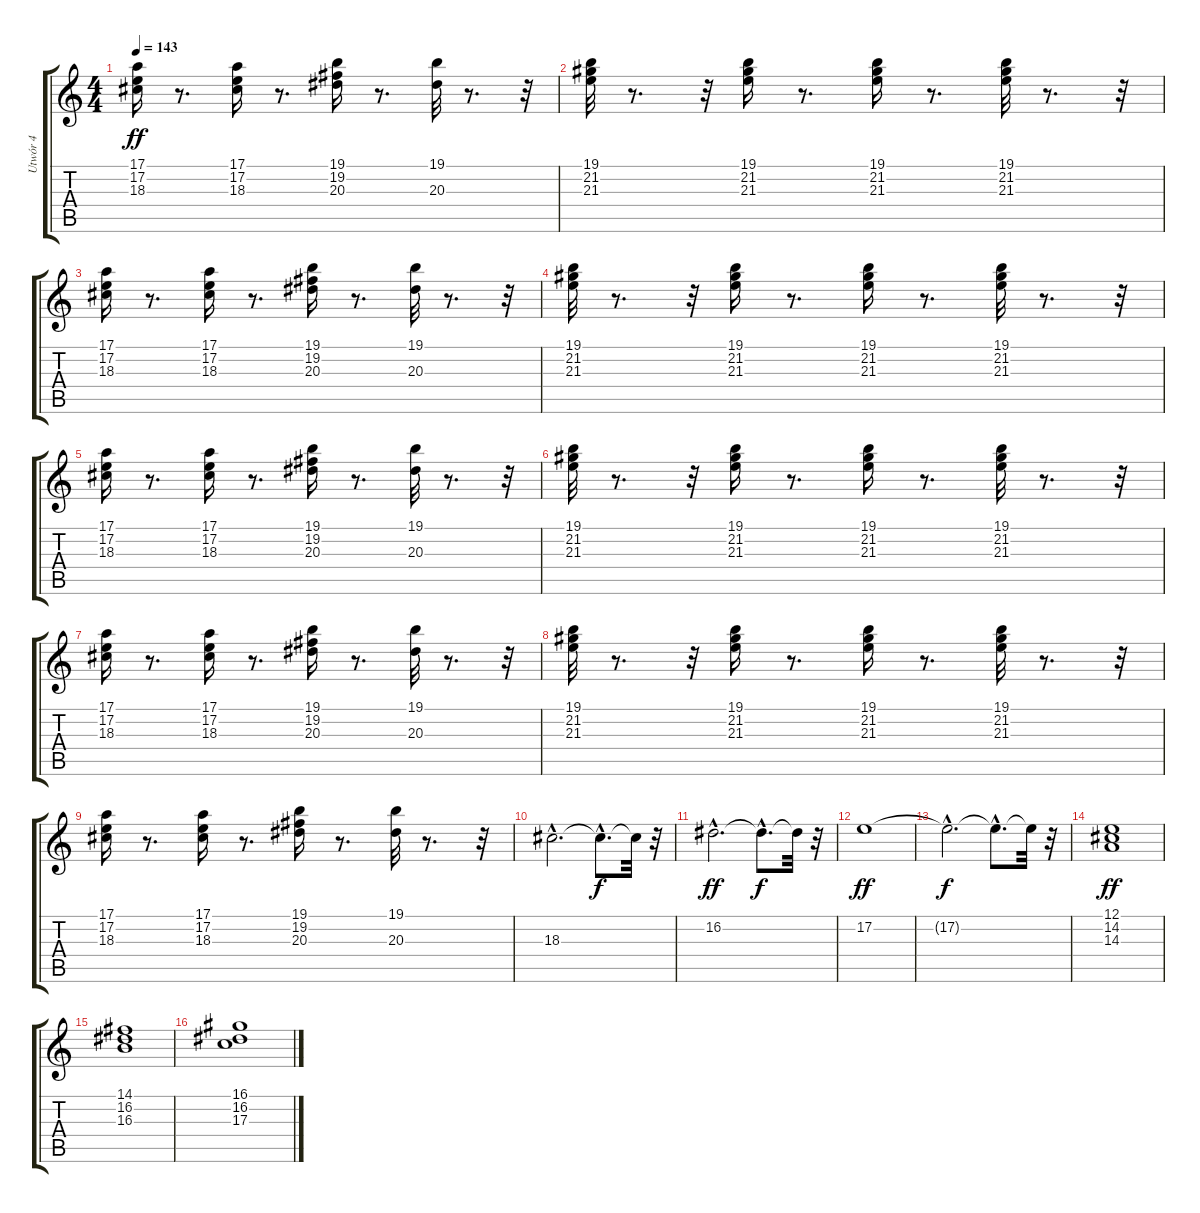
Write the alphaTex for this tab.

\track ("Utwór 4" "Utwór 4") {instrument drawbarorgan}
\staff {score tabs}
\tuning (E4 B3 G3 D3 A2 E2) {hide}
\ts (4 4)
\tempo 143
\clef g2
\ks c
(17.1 17.2 18.3).16{dy ff} r.8{d} (17.1 17.2 18.3).16 r.8{d} (19.1 19.2 20.3).16 r.8{d} (19.1 20.3).32 r.8{d} r.32 |
(19.1 21.2 21.3).32 r.8{d} r.32 (19.1 21.2 21.3).16 r.8{d} (19.1 21.2 21.3).16 r.8{d} (19.1 21.2 21.3).32 r.8{d} r.32 |
(17.1 17.2 18.3).16 r.8{d} (17.1 17.2 18.3).16 r.8{d} (19.1 19.2 20.3).16 r.8{d} (19.1 20.3).32 r.8{d} r.32 |
(19.1 21.2 21.3).32 r.8{d} r.32 (19.1 21.2 21.3).16 r.8{d} (19.1 21.2 21.3).16 r.8{d} (19.1 21.2 21.3).32 r.8{d} r.32 |
(17.1 17.2 18.3).16 r.8{d} (17.1 17.2 18.3).16 r.8{d} (19.1 19.2 20.3).16 r.8{d} (19.1 20.3).32 r.8{d} r.32 |
(19.1 21.2 21.3).32 r.8{d} r.32 (19.1 21.2 21.3).16 r.8{d} (19.1 21.2 21.3).16 r.8{d} (19.1 21.2 21.3).32 r.8{d} r.32 |
(17.1 17.2 18.3).16 r.8{d} (17.1 17.2 18.3).16 r.8{d} (19.1 19.2 20.3).16 r.8{d} (19.1 20.3).32 r.8{d} r.32 |
(19.1 21.2 21.3).32 r.8{d} r.32 (19.1 21.2 21.3).16 r.8{d} (19.1 21.2 21.3).16 r.8{d} (19.1 21.2 21.3).32 r.8{d} r.32 |
(17.1 17.2 18.3).16 r.8{d} (17.1 17.2 18.3).16 r.8{d} (19.1 19.2 20.3).16 r.8{d} (19.1 20.3).32 r.8{d} r.32 |
18.3{hac}.2{d} 18.3{hac t}.8{d dy f} 18.3{t}.32 r.32 |
16.2{hac}.2{d dy ff} 16.2{hac t}.8{d dy f} 16.2{t}.32 r.32 |
17.2.1{dy ff} |
17.2{hac t}.2{d dy f} 17.2{hac t}.8{d} 17.2{t}.32 r.32 |
(12.1 14.2 14.3).1{dy ff} |
(14.1 16.2 16.3).1 |
(16.1 16.2 17.3).1
